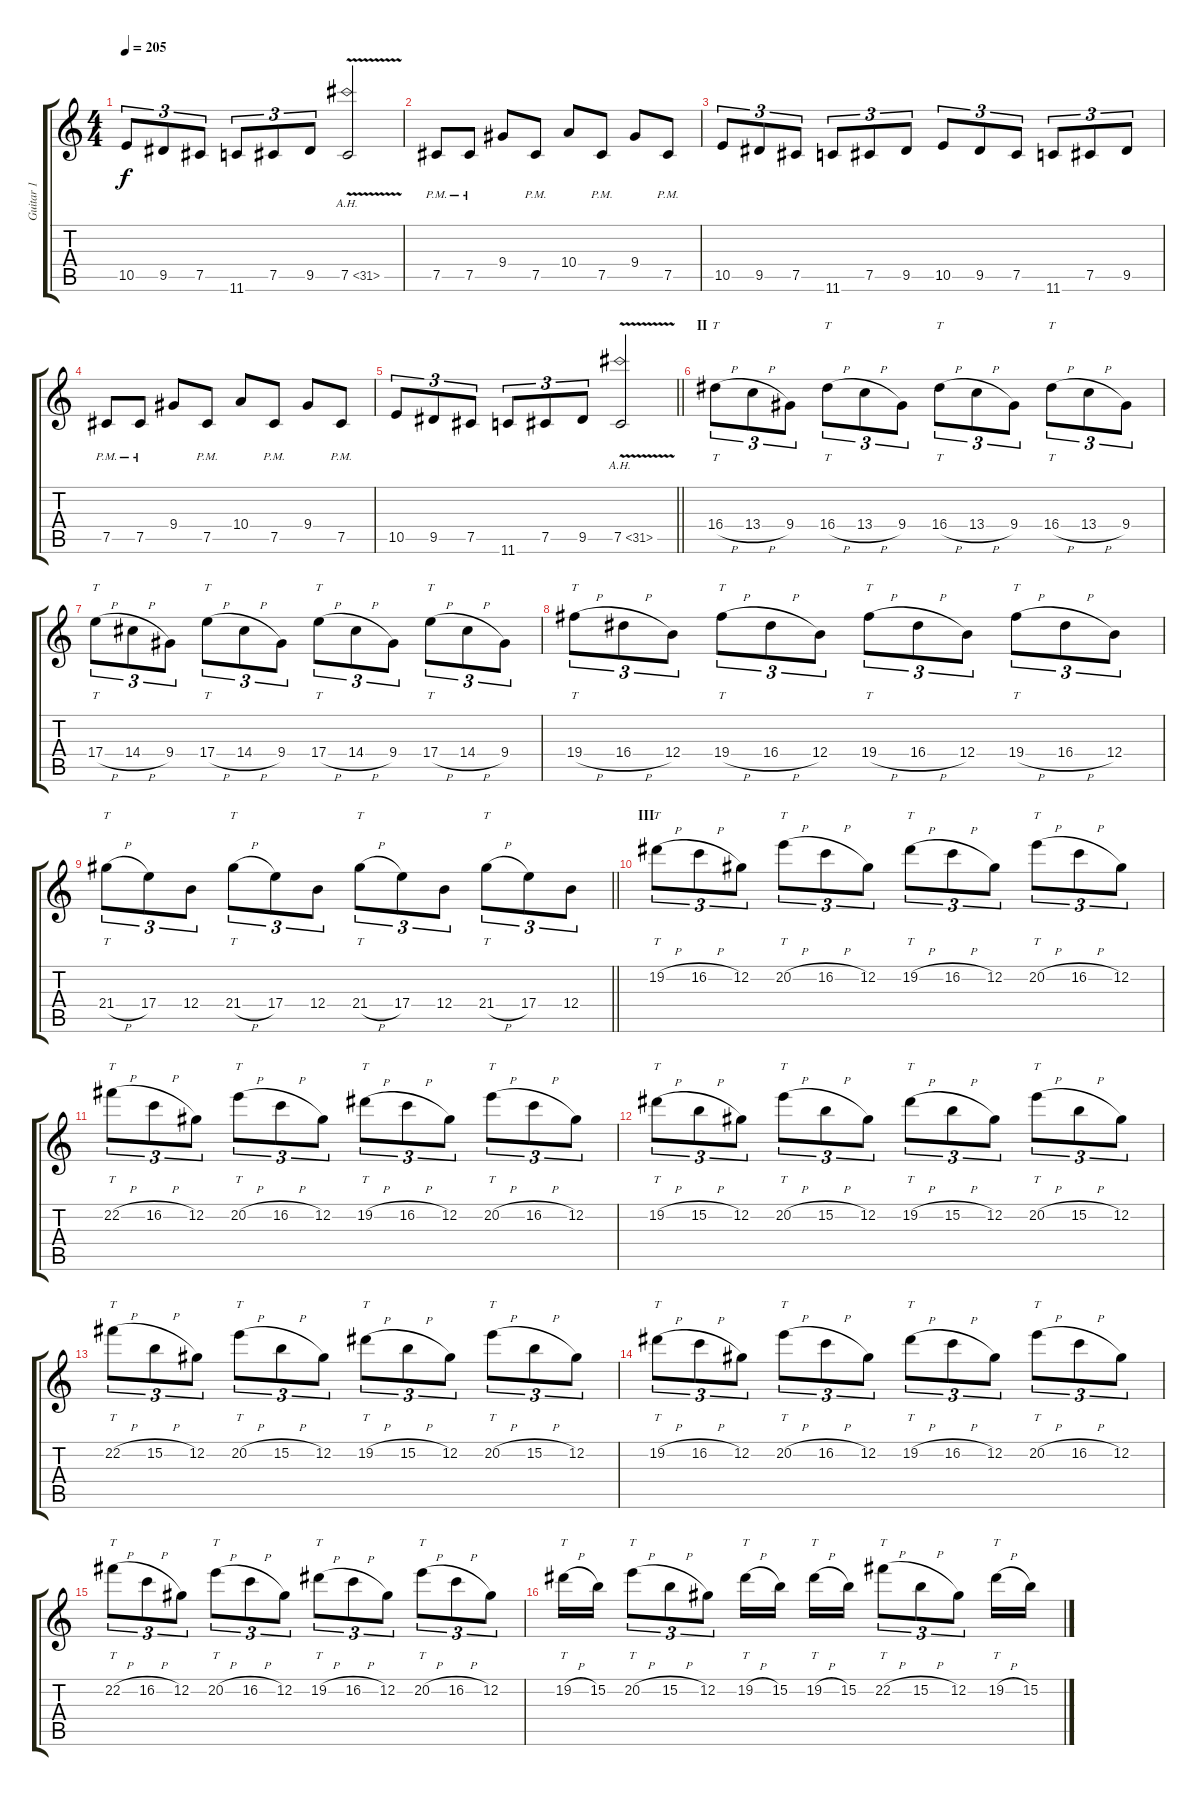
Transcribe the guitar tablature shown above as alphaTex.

\track ("Guitar 1" "Guitar 1") {instrument distortionguitar}
\staff {score tabs}
\tuning (Db4 Ab3 E3 B2 Gb2 Db2) {hide}
\ts (4 4)
\tempo 205
\clef g2
\ks c
10.5.8{tu (3 2) dy f} 9.5.8{tu (3 2)} 7.5.8{tu (3 2)} 11.6.8{tu (3 2)} 7.5.8{tu (3 2)} 9.5.8{tu (3 2)} 7.5{ah 24 v}.2 |
7.5{pm}.8 7.5{pm}.8 9.4.8 7.5{pm}.8 10.4.8 7.5{pm}.8 9.4.8 7.5{pm}.8 |
10.5.8{tu (3 2)} 9.5.8{tu (3 2)} 7.5.8{tu (3 2)} 11.6.8{tu (3 2)} 7.5.8{tu (3 2)} 9.5.8{tu (3 2)} 10.5.8{tu (3 2)} 9.5.8{tu (3 2)} 7.5.8{tu (3 2)} 11.6.8{tu (3 2)} 7.5.8{tu (3 2)} 9.5.8{tu (3 2)} |
7.5{pm}.8 7.5{pm}.8 9.4.8 7.5{pm}.8 10.4.8 7.5{pm}.8 9.4.8 7.5{pm}.8 |
\barLineRight lightlight
10.5.8{tu (3 2)} 9.5.8{tu (3 2)} 7.5.8{tu (3 2)} 11.6.8{tu (3 2)} 7.5.8{tu (3 2)} 9.5.8{tu (3 2)} 7.5{ah 24 v}.2 |
\section ("" "II")
16.4{h}.8{tt tu (3 2)} 13.4{h}.8{tu (3 2)} 9.4.8{tu (3 2)} 16.4{h}.8{tt tu (3 2)} 13.4{h}.8{tu (3 2)} 9.4.8{tu (3 2)} 16.4{h}.8{tt tu (3 2)} 13.4{h}.8{tu (3 2)} 9.4.8{tu (3 2)} 16.4{h}.8{tt tu (3 2)} 13.4{h}.8{tu (3 2)} 9.4.8{tu (3 2)} |
17.4{h}.8{tt tu (3 2)} 14.4{h}.8{tu (3 2)} 9.4.8{tu (3 2)} 17.4{h}.8{tt tu (3 2)} 14.4{h}.8{tu (3 2)} 9.4.8{tu (3 2)} 17.4{h}.8{tt tu (3 2)} 14.4{h}.8{tu (3 2)} 9.4.8{tu (3 2)} 17.4{h}.8{tt tu (3 2)} 14.4{h}.8{tu (3 2)} 9.4.8{tu (3 2)} |
19.4{h}.8{tt tu (3 2)} 16.4{h}.8{tu (3 2)} 12.4.8{tu (3 2)} 19.4{h}.8{tt tu (3 2)} 16.4{h}.8{tu (3 2)} 12.4.8{tu (3 2)} 19.4{h}.8{tt tu (3 2)} 16.4{h}.8{tu (3 2)} 12.4.8{tu (3 2)} 19.4{h}.8{tt tu (3 2)} 16.4{h}.8{tu (3 2)} 12.4.8{tu (3 2)} |
\barLineRight lightlight
21.4{h}.8{tt tu (3 2)} 17.4.8{tu (3 2)} 12.4.8{tu (3 2)} 21.4{h}.8{tt tu (3 2)} 17.4.8{tu (3 2)} 12.4.8{tu (3 2)} 21.4{h}.8{tt tu (3 2)} 17.4.8{tu (3 2)} 12.4.8{tu (3 2)} 21.4{h}.8{tt tu (3 2)} 17.4.8{tu (3 2)} 12.4.8{tu (3 2)} |
\section ("" "III")
19.2{h}.8{tt tu (3 2)} 16.2{h}.8{tu (3 2)} 12.2.8{tu (3 2)} 20.2{h}.8{tt tu (3 2)} 16.2{h}.8{tu (3 2)} 12.2.8{tu (3 2)} 19.2{h}.8{tt tu (3 2)} 16.2{h}.8{tu (3 2)} 12.2.8{tu (3 2)} 20.2{h}.8{tt tu (3 2)} 16.2{h}.8{tu (3 2)} 12.2.8{tu (3 2)} |
22.2{h}.8{tt tu (3 2)} 16.2{h}.8{tu (3 2)} 12.2.8{tu (3 2)} 20.2{h}.8{tt tu (3 2)} 16.2{h}.8{tu (3 2)} 12.2.8{tu (3 2)} 19.2{h}.8{tt tu (3 2)} 16.2{h}.8{tu (3 2)} 12.2.8{tu (3 2)} 20.2{h}.8{tt tu (3 2)} 16.2{h}.8{tu (3 2)} 12.2.8{tu (3 2)} |
19.2{h}.8{tt tu (3 2)} 15.2{h}.8{tu (3 2)} 12.2.8{tu (3 2)} 20.2{h}.8{tt tu (3 2)} 15.2{h}.8{tu (3 2)} 12.2.8{tu (3 2)} 19.2{h}.8{tt tu (3 2)} 15.2{h}.8{tu (3 2)} 12.2.8{tu (3 2)} 20.2{h}.8{tt tu (3 2)} 15.2{h}.8{tu (3 2)} 12.2.8{tu (3 2)} |
22.2{h}.8{tt tu (3 2)} 15.2{h}.8{tu (3 2)} 12.2.8{tu (3 2)} 20.2{h}.8{tt tu (3 2)} 15.2{h}.8{tu (3 2)} 12.2.8{tu (3 2)} 19.2{h}.8{tt tu (3 2)} 15.2{h}.8{tu (3 2)} 12.2.8{tu (3 2)} 20.2{h}.8{tt tu (3 2)} 15.2{h}.8{tu (3 2)} 12.2.8{tu (3 2)} |
19.2{h}.8{tt tu (3 2)} 16.2{h}.8{tu (3 2)} 12.2.8{tu (3 2)} 20.2{h}.8{tt tu (3 2)} 16.2{h}.8{tu (3 2)} 12.2.8{tu (3 2)} 19.2{h}.8{tt tu (3 2)} 16.2{h}.8{tu (3 2)} 12.2.8{tu (3 2)} 20.2{h}.8{tt tu (3 2)} 16.2{h}.8{tu (3 2)} 12.2.8{tu (3 2)} |
22.2{h}.8{tt tu (3 2)} 16.2{h}.8{tu (3 2)} 12.2.8{tu (3 2)} 20.2{h}.8{tt tu (3 2)} 16.2{h}.8{tu (3 2)} 12.2.8{tu (3 2)} 19.2{h}.8{tt tu (3 2)} 16.2{h}.8{tu (3 2)} 12.2.8{tu (3 2)} 20.2{h}.8{tt tu (3 2)} 16.2{h}.8{tu (3 2)} 12.2.8{tu (3 2)} |
19.2{h}.16{tt} 15.2.16 20.2{h}.8{tt tu (3 2)} 15.2{h}.8{tu (3 2)} 12.2.8{tu (3 2)} 19.2{h}.16{tt} 15.2.16 19.2{h}.16{tt} 15.2.16 22.2{h}.8{tt tu (3 2)} 15.2{h}.8{tu (3 2)} 12.2.8{tu (3 2)} 19.2{h}.16{tt} 15.2.16
